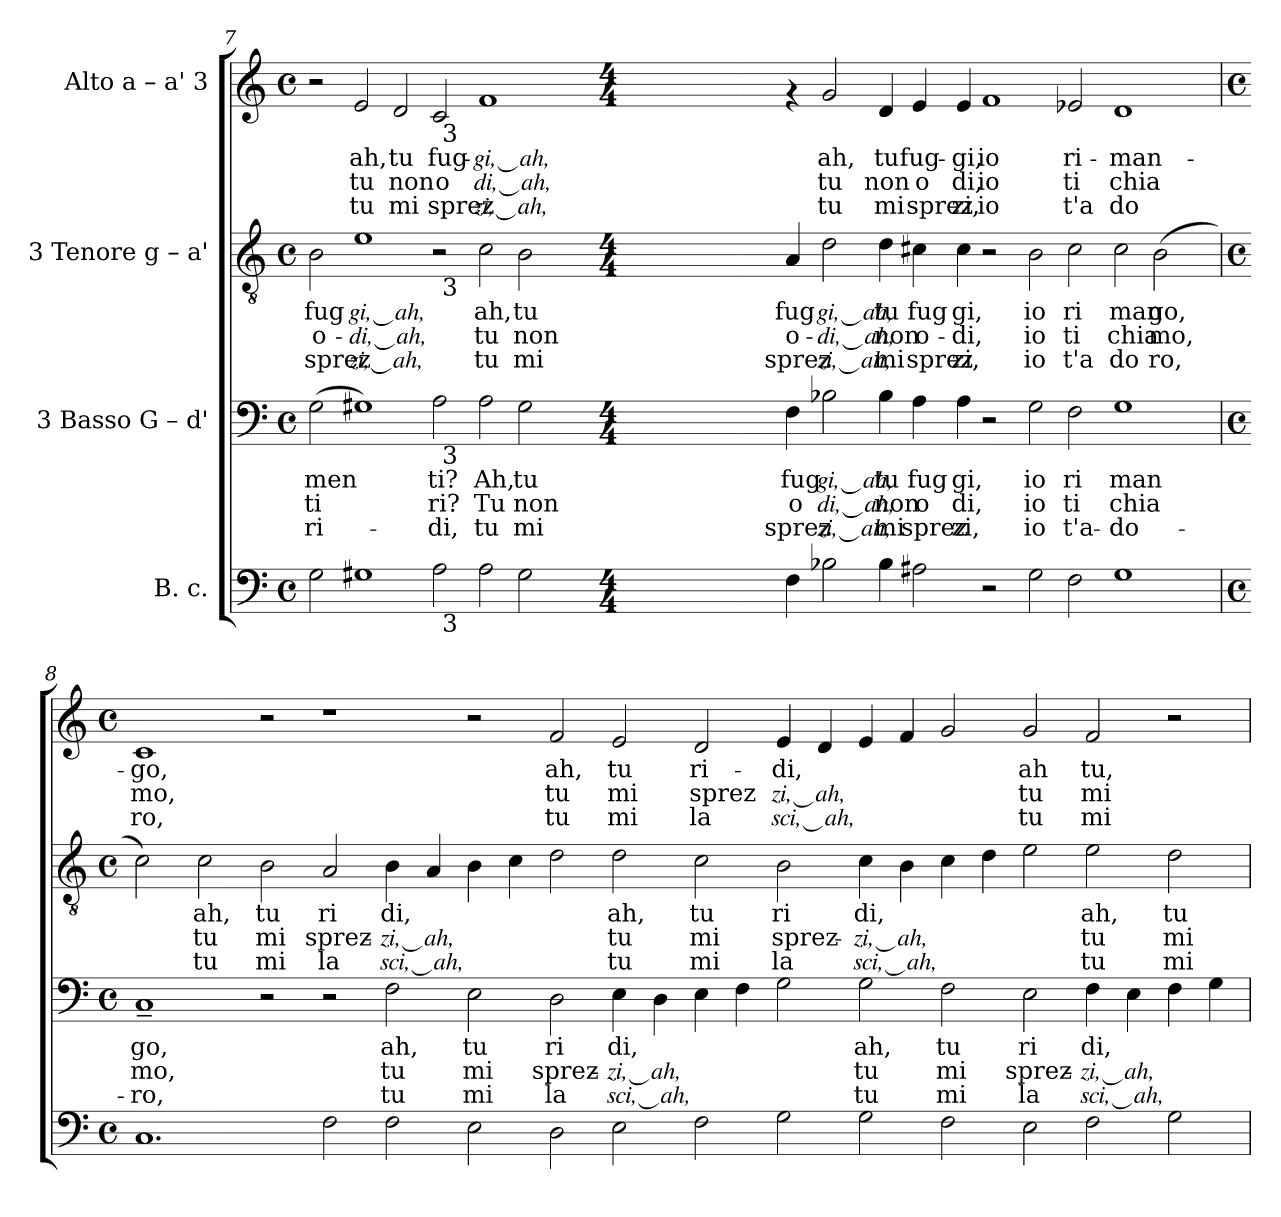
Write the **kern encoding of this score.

**kern	**kern	**text	**text	**text	**kern	**text	**text	**text	**kern	**text	**text	**text
*part4	*part3	*part3	*part3	*part3	*part2	*part2	*part2	*part2	*part1	*part1	*part1	*part1
*staff4	*staff3	*staff3	*staff3	*staff3	*staff2	*staff2	*staff2	*staff2	*staff1	*staff1	*staff1	*staff1
*I"B. c.	*I"3  Basso  G – d'	*	*	*	*I"3  Tenore  g – a'	*	*	*	*I"Alto  a – a'  3	*	*	*
!!LO:PB:g=z
*clefF4	*clefF4	*	*	*	*clefGv2	*	*	*	*clefG2	*	*	*
*k[]	*k[]	*	*	*	*k[]	*	*	*	*k[]	*	*	*
*C:	*C:	*	*	*	*C:	*	*	*	*C:	*	*	*
*M4/4	*M4/4	*	*	*	*M4/4	*	*	*	*M4/4	*	*	*
*met(c)	*met(c)	*	*	*	*met(c)	*	*	*	*met(c)	*	*	*
=7	=7	=7	=7	=7	=7	=7	=7	=7	=7	=7	=7	=7
!	!	!LO:LY:b:rj	!LO:LY:b:rj	!LO:LY:b:rj	!	!LO:LY:b:cj	!LO:LY:b:cj	!LO:LY:b:cj	!	!	!	!
*^	*^	*	*	*	*^	*	*	*	*^	*	*	*
2G\	1ryy	(>2G\	1ryy	men	ti	ri-	2B\	1ryy	fug	o-	-sprez	2r	1ryy	.	.	.
!	!	!	!	!LO:LY:b:rj	!LO:LY:b:rj	!LO:LY:b:rj	!	!	!LO:LY:b:cj	!LO:LY:b:cj	!LO:LY:b:cj	!	!	!LO:LY:b:rj	!LO:LY:b:rj	!LO:LY:b:rj
1G#X	.	1G#X)	.	--	-	.	1e	.	gi,‿ah,	di,‿ah,	zi,‿ah,	2e/	.	ah,	tu	tu
!	!	!	!	!	!	!	!	!	!	!	!	!	!	!LO:LY:b:rj	!LO:LY:b:rj	!LO:LY:b:rj
.	2ryy	.	2ryy	.	.	.	.	2ryy	.	.	.	2d/	2ryy	tu	non	mi
!	!	!	!	!LO:LY:b:rj	!LO:LY:b:rj	!LO:LY:b:rj	!	!	!	!	!	!	!	!LO:LY:b:rj	!LO:LY:b:rj	!LO:LY:b:rj
2A\	32.ryy	2A\	32.ryy	ti?	ri?	di,	2r	32.ryy	.	.	.	2c/	32.ryy	fug-	-o	sprez
!	!	!	!	!	!	!	!	!	!	!	!	!	!LO:TX:b:t=3	!	!	!
!	!	!	!	!	!	!	!	!LO:TX:b:t=3	!	!	!	!	!	!	!	!
!	!	!	!LO:TX:b:t=3	!	!	!	!	!	!	!	!	!	!	!	!	!
!	!LO:TX:b:t=3	!	!	!	!	!	!	!	!	!	!	!	!	!	!	!
.	1ryy	.	1ryy	.	.	.	.	1ryy	.	.	.	.	1ryy	.	.	.
!	!	!	!	!LO:LY:b:rj	!LO:LY:b:rj	!LO:LY:b:rj	!	!	!LO:LY:b:cj	!LO:LY:b:cj	!LO:LY:b:cj	!	!	!LO:LY:b:rj	!LO:LY:b:rj	!LO:LY:b:rj
2A\	.	2A\	.	Ah,	Tu	tu	2c\	.	ah,	tu	tu	1f	.	gi,‿ah,	di,‿ah,	zi,‿ah,
!	!	!	!	!LO:LY:b:rj	!LO:LY:b:rj	!LO:LY:b:rj	!	!	!LO:LY:b:cj	!LO:LY:b:cj	!LO:LY:b:cj	!	!	!	!	!
2G#\	.	2G#\	.	tu	non	mi	2B\	.	tu	non	mi	.	.	.	.	.
.	1ryy	.	1ryy	.	.	.	.	1ryy	.	.	.	.	1ryy	.	.	.
*M4/4	*	*M4/4	*	*	*	*	*M4/4	*	*	*	*	*M4/4	*	*	*	*
*met(c)	*	*met(c)	*	*	*	*	*met(c)	*	*	*	*	*met(c)	*	*	*	*
!	!	!	!	!LO:LY:b:rj	!LO:LY:b:rj	!LO:LY:b:rj	!	!	!LO:LY:b:cj	!LO:LY:b:cj	!LO:LY:b:cj	!	!	!	!	!
4F\	.	4F\	.	fug	o	sprez-	4A/	.	fug	o-	-sprez	4rf	.	.	.	.
!	!	!	!	!LO:LY:b:rj	!LO:LY:b:rj	!LO:LY:b:rj	!	!	!LO:LY:b:cj	!LO:LY:b:cj	!LO:LY:b:cj	!	!	!LO:LY:b:rj	!LO:LY:b:rj	!LO:LY:b:rj
2B-X\	.	2B-X\	.	-gi,‿ah,	di,‿ah,	zi,‿ah,	2d\	.	gi,‿ah,	di,‿ah,	zi,‿ah,	2g/	.	ah,	tu	tu
.	1ryy	.	1ryy	.	.	.	.	1ryy	.	.	.	.	1ryy	.	.	.
!	!	!	!	!LO:LY:b:rj	!LO:LY:b:rj	!LO:LY:b:rj	!	!	!LO:LY:b:cj	!LO:LY:b:cj	!LO:LY:b:cj	!	!	!LO:LY:b:rj	!LO:LY:b:rj	!LO:LY:b:rj
4B-\	.	4B-\	.	tu	non	mi	4d\	.	tu	non	mi	4d/	.	tu	non	mi
!	!	!	!	!LO:LY:b:rj	!LO:LY:b:rj	!LO:LY:b:rj	!	!	!LO:LY:b:cj	!LO:LY:b:cj	!LO:LY:b:cj	!	!	!LO:LY:b:rj	!LO:LY:b:rj	!LO:LY:b:rj
2A#\	.	4A\	.	fug	o	sprez-	4c#X\	.	fug	o-	-sprez	4e/	.	fug-	-o	sprez
!	!	!	!	!LO:LY:b:rj	!LO:LY:b:rj	!LO:LY:b:rj	!	!	!LO:LY:b:cj	!LO:LY:b:cj	!LO:LY:b:cj	!	!	!LO:LY:b:rj	!LO:LY:b:rj	!LO:LY:b:rj
.	.	4A\	.	-gi,	di,	zi,	4c#\	.	gi,	di,	zi,	4e/	.	gi,	di,	zi,
!	!	!	!	!	!	!	!	!	!	!	!	!	!	!LO:LY:b:rj	!LO:LY:b:rj	!LO:LY:b:rj
2r	.	2r	.	.	.	.	2r	.	.	.	.	1f	.	io	io	io
.	1ryy	.	1ryy	.	.	.	.	1ryy	.	.	.	.	1ryy	.	.	.
!	!	!	!	!LO:LY:b:rj	!LO:LY:b:rj	!LO:LY:b:rj	!	!	!LO:LY:b:cj	!LO:LY:b:cj	!LO:LY:b:cj	!	!	!	!	!
2G#\	.	2G#\	.	io	io	io	2B\	.	io	io	io	.	.	.	.	.
!	!	!	!	!LO:LY:b:rj	!LO:LY:b:rj	!LO:LY:b:rj	!	!	!LO:LY:b:cj	!LO:LY:b:cj	!LO:LY:b:cj	!	!	!LO:LY:b:rj	!LO:LY:b:rj	!LO:LY:b:rj
2F\	.	2F\	.	ri	ti	t'a-	2c#\	.	ri	ti	t'a	2e-X/	.	ri-	-ti	t'a
.	1ryy	.	1ryy	.	.	.	.	1ryy	.	.	.	.	1ryy	.	.	.
!	!	!	!	!LO:LY:b:rj	!LO:LY:b:rj	!LO:LY:b:rj	!	!	!LO:LY:b:cj	!LO:LY:b:cj	!LO:LY:b:cj	!	!	!LO:LY:b:rj	!LO:LY:b:rj	!LO:LY:b:rj
1G#	.	1G#	.	-man	chia	do-	2c#\	.	man	chia-	-do	1d	.	man-	-chia	do
!	!	!	!	!	!	!	!	!	!LO:LY:b:cj	!LO:LY:b:cj	!LO:LY:b:cj	!	!	!	!	!
.	.	.	.	.	.	.	(>2B\	.	go,	mo,	ro,	.	.	.	.	.
.	4ryy	.	4ryy	.	.	.	.	4ryy	.	.	.	.	4ryy	.	.	.
.	8ryy	.	8ryy	.	.	.	.	8ryy	.	.	.	.	8ryy	.	.	.
.	16ryy	.	16ryy	.	.	.	.	16ryy	.	.	.	.	16ryy	.	.	.
.	64ryy	.	64ryy	.	.	.	.	64ryy	.	.	.	.	64ryy	.	.	.
*v	*v	*	*	*	*	*	*v	*v	*	*	*	*v	*v	*	*	*
*	*v	*v	*	*	*	*	*	*	*	*	*	*	*
!!LO:LB:g=z
=8	=8	=8	=8	=8	=8	=8	=8	=8	=8	=8	=8	=8
*M4/4	*M4/4	*	*	*	*M4/4	*	*	*	*M4/4	*	*	*
*met(c)	*met(c)	*	*	*	*met(c)	*	*	*	*met(c)	*	*	*
*^	*^	*	*	*	*^	*	*	*	*^	*	*	*
!	!	!	!	!	!	!	!	!	!	!	!	!LO:TX:b:t=3	!	!	!	!
!	!	!	!	!	!	!	!LO:TX:b:t=3	!	!	!	!	!	!	!	!	!
!	!	!LO:TX:b:t=3	!	!	!	!	!	!	!	!	!	!	!	!	!	!
!LO:TX:b:t=3	!	!	!	!	!	!	!	!	!	!	!	!	!	!	!	!
!	!	!	!	!LO:LY:b:rj	!LO:LY:b:rj	!LO:LY:b:rj	!	!	!LO:LY:b:cj	!LO:LY:b:cj	!LO:LY:b:cj	!	!	!LO:LY:b:rj	!LO:LY:b:rj	!LO:LY:b:rj
*v	*v	*	*	*	*	*	*v	*v	*	*	*	*v	*v	*	*	*
*	*v	*v	*	*	*	*	*	*	*	*	*	*	*
1.C	1C~>	-go,	mo,	ro,	2c\)	.	.	.	1c	go,	mo,	ro,
!	!	!	!	!	!	!LO:LY:b:cj	!LO:LY:b:cj	!LO:LY:b:cj	!	!	!	!
.	.	.	.	.	2c\	ah,	tu	tu	.	.	.	.
!	!	!	!	!	!	!LO:LY:b:cj	!LO:LY:b:cj	!LO:LY:b:cj	!	!	!	!
.	2r	.	.	.	2B\	tu	mi	mi	2r	.	.	.
!	!	!	!	!	!	!LO:LY:b:cj	!LO:LY:b:cj	!LO:LY:b:cj	!	!	!	!
2F\	2r	.	.	.	2A/	ri	sprez-	-la	1r	.	.	.
!	!	!LO:LY:b:rj	!LO:LY:b:rj	!LO:LY:b:rj	!	!LO:LY:b:cj	!LO:LY:b:cj	!LO:LY:b:cj	!	!	!	!
2F\	2F\	ah,	tu	tu	4B\	di,	zi,‿ah,	sci,‿ah,	.	.	.	.
!	!	!	!	!	!	!LO:LY:b:cj	!LO:LY:b:cj	!LO:LY:b:cj	!	!	!	!
.	.	.	.	.	4A/	.	.	.	.	.	.	.
!	!	!LO:LY:b:rj	!LO:LY:b:rj	!LO:LY:b:rj	!	!LO:LY:b:cj	!LO:LY:b:cj	!LO:LY:b:cj	!	!	!	!
2E\	2E\	tu	mi	mi	4B\	.	.	.	2r	.	.	.
!	!	!	!	!	!	!LO:LY:b:cj	!LO:LY:b:cj	!LO:LY:b:cj	!	!	!	!
.	.	.	.	.	4c\	.	.	.	.	.	.	.
!	!	!LO:LY:b:rj	!LO:LY:b:rj	!LO:LY:b:rj	!	!LO:LY:b:cj	!LO:LY:b:cj	!LO:LY:b:cj	!	!LO:LY:b:rj	!LO:LY:b:rj	!LO:LY:b:rj
2D\	2D\	ri	sprez-	-la	2d\	.	.	.	2f/	ah,	tu	tu
!	!	!LO:LY:b:rj	!LO:LY:b:rj	!LO:LY:b:rj	!	!LO:LY:b:cj	!LO:LY:b:cj	!LO:LY:b:cj	!	!LO:LY:b:rj	!LO:LY:b:rj	!LO:LY:b:rj
2E\	4E\	di,	zi,‿ah,	sci,‿ah,	2d\	ah,	tu	tu	2e/	tu	mi	mi
!	!	!LO:LY:b:rj	!LO:LY:b:rj	!LO:LY:b:rj	!	!	!	!	!	!	!	!
.	4D\	.	.	.	.	.	.	.	.	.	.	.
!	!	!LO:LY:b:rj	!LO:LY:b:rj	!LO:LY:b:rj	!	!LO:LY:b:cj	!LO:LY:b:cj	!LO:LY:b:cj	!	!LO:LY:b:rj	!LO:LY:b:rj	!LO:LY:b:rj
2F\	4E\	.	.	.	2c\	tu	mi	mi	2d/	ri-	-sprez	la
!	!	!LO:LY:b:rj	!LO:LY:b:rj	!LO:LY:b:rj	!	!	!	!	!	!	!	!
.	4F\	.	.	.	.	.	.	.	.	.	.	.
!	!	!LO:LY:b:rj	!LO:LY:b:rj	!LO:LY:b:rj	!	!LO:LY:b:cj	!LO:LY:b:cj	!LO:LY:b:cj	!	!LO:LY:b:rj	!LO:LY:b:rj	!LO:LY:b:rj
2G\	2G\	.	.	.	2B\	ri	sprez-	-la	4e/	di,	zi,‿ah,	sci,‿ah,
!	!	!	!	!	!	!	!	!	!	!LO:LY:b:rj	!LO:LY:b:rj	!LO:LY:b:rj
.	.	.	.	.	.	.	.	.	4d/	.	.	.
!	!	!LO:LY:b:rj	!LO:LY:b:rj	!LO:LY:b:rj	!	!LO:LY:b:cj	!LO:LY:b:cj	!LO:LY:b:cj	!	!LO:LY:b:rj	!LO:LY:b:rj	!LO:LY:b:rj
2G\	2G\	ah,	tu	tu	4c\	di,	zi,‿ah,	sci,‿ah,	4e/	.	.	.
!	!	!	!	!	!	!LO:LY:b:cj	!LO:LY:b:cj	!LO:LY:b:cj	!	!LO:LY:b:rj	!LO:LY:b:rj	!LO:LY:b:rj
.	.	.	.	.	4B\	.	.	.	4f/	.	.	.
!	!	!LO:LY:b:rj	!LO:LY:b:rj	!LO:LY:b:rj	!	!LO:LY:b:cj	!LO:LY:b:cj	!LO:LY:b:cj	!	!LO:LY:b:rj	!LO:LY:b:rj	!LO:LY:b:rj
2F\	2F\	tu	mi	mi	4c\	.	.	.	2g/	.	.	.
!	!	!	!	!	!	!LO:LY:b:cj	!LO:LY:b:cj	!LO:LY:b:cj	!	!	!	!
.	.	.	.	.	4d\	.	.	.	.	.	.	.
!	!	!LO:LY:b:rj	!LO:LY:b:rj	!LO:LY:b:rj	!	!LO:LY:b:cj	!LO:LY:b:cj	!LO:LY:b:cj	!	!LO:LY:b:rj	!LO:LY:b:rj	!LO:LY:b:rj
2E\	2E\	ri	sprez-	-la	2e\	.	.	.	2g/	ah	tu	tu
!	!	!LO:LY:b:rj	!LO:LY:b:rj	!LO:LY:b:rj	!	!LO:LY:b:cj	!LO:LY:b:cj	!LO:LY:b:cj	!	!LO:LY:b:rj	!LO:LY:b:rj	!LO:LY:b:rj
2F\	4F\	di,	zi,‿ah,	sci,‿ah,	2e\	ah,	tu	tu	2f/	tu,	mi	mi
!	!	!LO:LY:b:rj	!LO:LY:b:rj	!LO:LY:b:rj	!	!	!	!	!	!	!	!
.	4E\	.	.	.	.	.	.	.	.	.	.	.
!	!	!LO:LY:b:rj	!LO:LY:b:rj	!LO:LY:b:rj	!	!LO:LY:b:cj	!LO:LY:b:cj	!LO:LY:b:cj	!	!	!	!
2G\	4F\	.	.	.	2d\	tu	mi	mi	2r	.	.	.
!	!	!LO:LY:b:rj	!LO:LY:b:rj	!LO:LY:b:rj	!	!	!	!	!	!	!	!
.	4G\	.	.	.	.	.	.	.	.	.	.	.
=	=	=	=	=	=	=	=	=	=	=	=	=
*-	*-	*-	*-	*-	*-	*-	*-	*-	*-	*-	*-	*-
